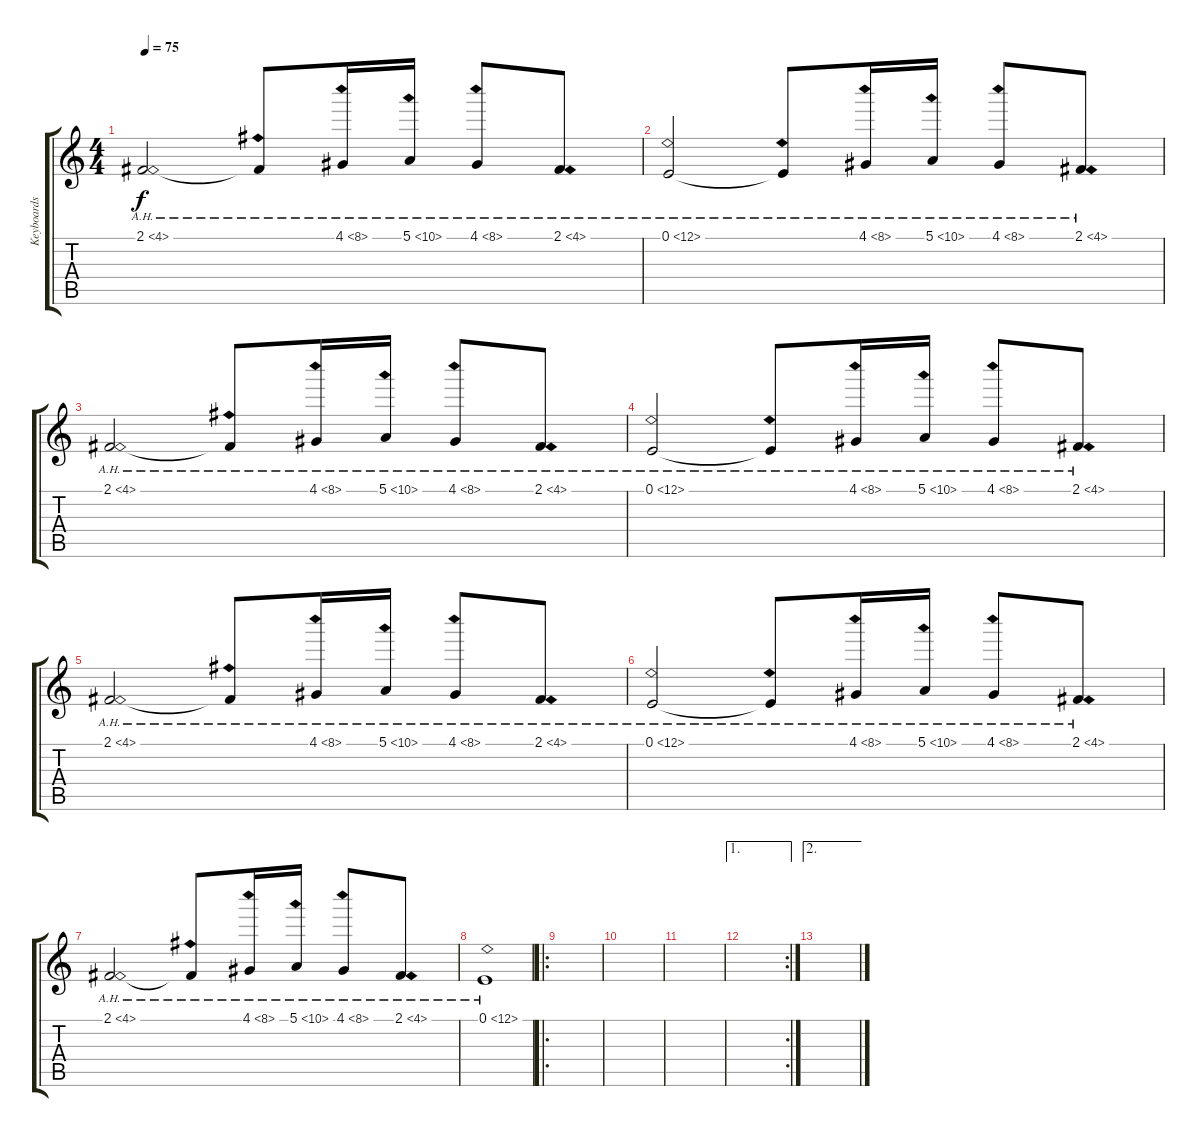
\track ("Keyboards" "Keyboards") {instrument lead3calliope}
\staff {score tabs}
\tuning (E4 B3 G3 D3 A2 E2) {hide}
\ts (4 4)
\tempo 75
\clef g2
\ks c
2.1{ah 2}.2{dy f} 2.1{ah 12 t}.8 4.1{ah 4}.16 5.1{ah 5}.16 4.1{ah 4}.8 2.1{ah 2}.8 |
0.1{ah 12}.2 0.1{ah 12 t}.8 4.1{ah 4}.16 5.1{ah 5}.16 4.1{ah 4}.8 2.1{ah 2}.8 |
2.1{ah 2}.2 2.1{ah 12 t}.8 4.1{ah 4}.16 5.1{ah 5}.16 4.1{ah 4}.8 2.1{ah 2}.8 |
0.1{ah 12}.2 0.1{ah 12 t}.8 4.1{ah 4}.16 5.1{ah 5}.16 4.1{ah 4}.8 2.1{ah 2}.8 |
2.1{ah 2}.2 2.1{ah 12 t}.8 4.1{ah 4}.16 5.1{ah 5}.16 4.1{ah 4}.8 2.1{ah 2}.8 |
0.1{ah 12}.2 0.1{ah 12 t}.8 4.1{ah 4}.16 5.1{ah 5}.16 4.1{ah 4}.8 2.1{ah 2}.8 |
2.1{ah 2}.2 2.1{ah 12 t}.8 4.1{ah 4}.16 5.1{ah 5}.16 4.1{ah 4}.8 2.1{ah 2}.8 |
0.1{ah 12}.1 |
\ro
|
|
|
\ae 1
\rc 2
|
\ae 2
